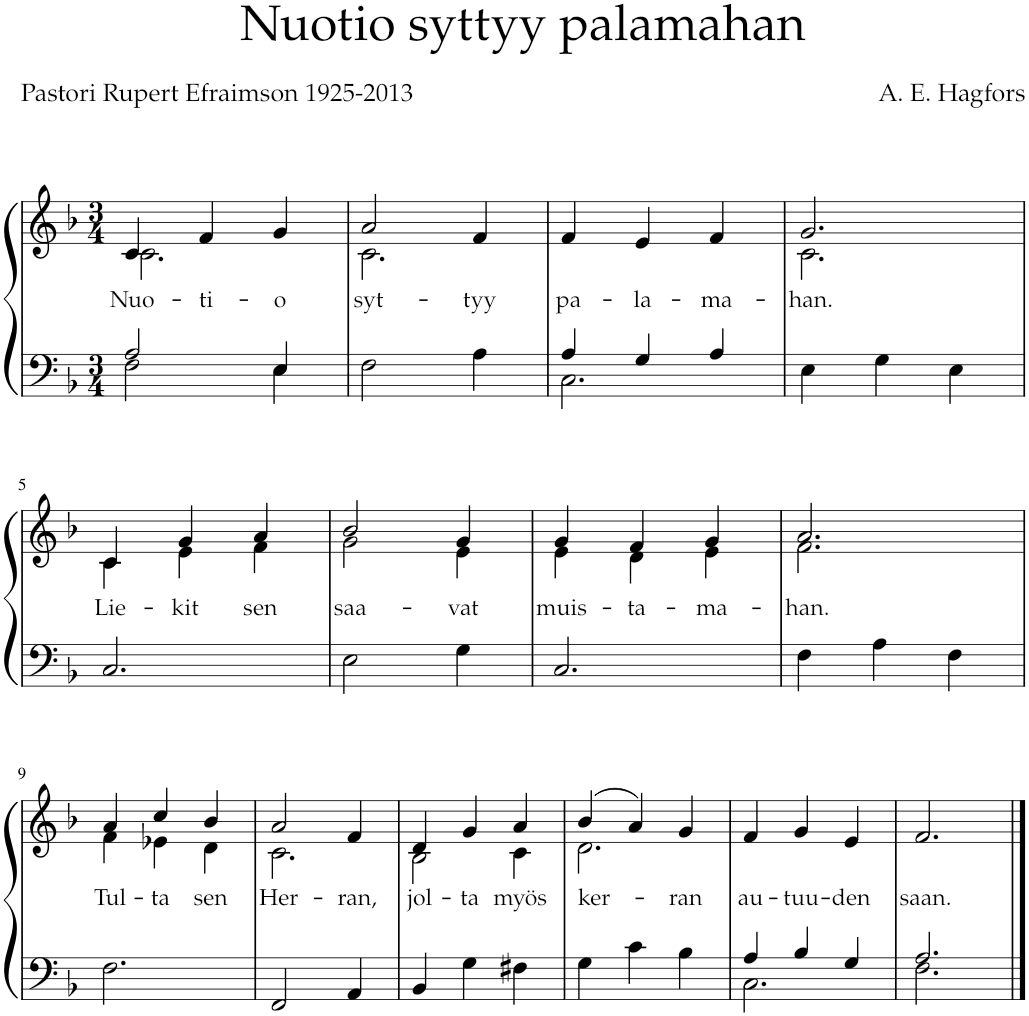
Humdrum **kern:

**kern	**kern	**text
*part1	*part1	*part1
*staff2	*staff1	*staff1
*I"Piano	*	*
*I'Pno	*	*
*clefF4	*clefG2	*
*k[b-]	*k[b-]	*
*M3/4	*M3/4	*
=1	=1	=1
*^	*	*
!	!	!	!LO:LY:b
*	*	*^	*
2A/	2F\	4c/	2.c\	Nuo-
!	!	!	!	!LO:LY:b
.	.	4f/	.	-ti-
!	!	!	!	!LO:LY:b
4E/	4E\	4g/	.	-o
=2	=2	=2	=2	=2
!	!	!	!	!LO:LY:b
*v	*v	*	*	*
2F\	2a/	2.c\	syt-
!	!	!	!LO:LY:b
4A\	4f/	.	-tyy
*	*v	*v	*
=3	=3	=3
*^	*	*
!	!	!	!LO:LY:b
4A/	2.C\	4f/	pa-
!	!	!	!LO:LY:b
4G/	.	4e/	-la-
!	!	!	!LO:LY:b
4A/	.	4f/	-ma-
*v	*v	*	*
=4	=4	=4
!	!	!LO:LY:b
*	*^	*
4E\	2.g/	2.c\	-han.
4G\	.	.	.
4E\	.	.	.
!!LO:LB:g=z	!!
=5	=5	=5	=5
!	!	!	!LO:LY:b
2.C/	4c/	4c\	Lie-
!	!	!	!LO:LY:b
.	4g/	4e\	-kit
!	!	!	!LO:LY:b
.	4a/	4f\	sen
=6	=6	=6	=6
!	!	!	!LO:LY:b
2E\	2b-/	2g\	saa-
!	!	!	!LO:LY:b
4G\	4g/	4e\	-vat
=7	=7	=7	=7
!	!	!	!LO:LY:b
2.C/	4g/	4e\	muis-
!	!	!	!LO:LY:b
.	4f/	4d\	-ta-
!	!	!	!LO:LY:b
.	4g/	4e\	-ma-
=8	=8	=8	=8
!	!	!	!LO:LY:b
4F\	2.a/	2.f\	-han.
4A\	.	.	.
4F\	.	.	.
!!LO:LB:g=z	!!
=9	=9	=9	=9
!	!	!	!LO:LY:b
2.F\	4a/	4f\	Tul-
!	!	!	!LO:LY:b
.	4cc/	4e-X\	-ta
!	!	!	!LO:LY:b
.	4b-/	4d\	sen
=10	=10	=10	=10
!	!	!	!LO:LY:b
2FF/	2a/	2.c\	Her-
!	!	!	!LO:LY:b
4AA/	4f/	.	-ran,
=11	=11	=11	=11
!	!	!	!LO:LY:b
4BB-/	4d/	2B-\	jol-
!	!	!	!LO:LY:b
4G\	4g/	.	-ta
!	!	!	!LO:LY:b
4F#X\	4a/	4c\	myös
=12	=12	=12	=12
!	!	!	!LO:LY:b
4G\	(4b-/	2.d\	ker-
4c\	4a/)	.	.
!	!	!	!LO:LY:b
4B-\	4g/	.	-ran
*	*v	*v	*
=13	=13	=13
*^	*	*
!	!	!	!LO:LY:b
4A/	2.C\	4f/	au-
!	!	!	!LO:LY:b
4B-/	.	4g/	-tuu-
!	!	!	!LO:LY:b
4G/	.	4e/	-den
=14	=14	=14	=14
!	!	!	!LO:LY:b
2.A/	2.F\	2.f/	saan.
*v	*v	*	*
==	==	==
*-	*-	*-
